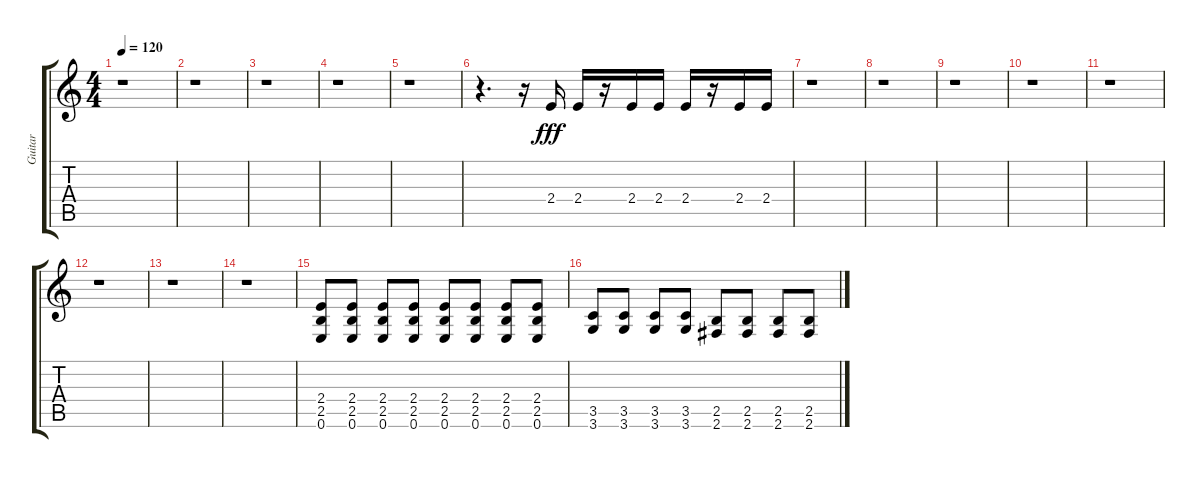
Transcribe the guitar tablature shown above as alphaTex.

\track ("Guitar" "Guitar") {instrument overdrivenguitar}
\staff {score tabs}
\tuning (E4 B3 G3 D3 A2 E2) {hide}
\ts (4 4)
\tempo 120
\clef g2
\ks c
r.1{dy fff instrument overdrivenguitar} |
r.1 |
r.1 |
r.1 |
r.1 |
r.4{d} r.16 2.4.16 2.4.16 r.16 2.4.16 2.4.16 2.4.16 r.16 2.4.16 2.4.16 |
r.1 |
r.1 |
r.1 |
r.1 |
r.1 |
r.1 |
r.1 |
r.1 |
(2.4 2.5 0.6).8 (2.4 2.5 0.6).8 (2.4 2.5 0.6).8 (2.4 2.5 0.6).8 (2.4 2.5 0.6).8 (2.4 2.5 0.6).8 (2.4 2.5 0.6).8 (2.4 2.5 0.6).8 |
(3.5 3.6).8 (3.5 3.6).8 (3.5 3.6).8 (3.5 3.6).8 (2.5 2.6).8 (2.5 2.6).8 (2.5 2.6).8 (2.5 2.6).8
